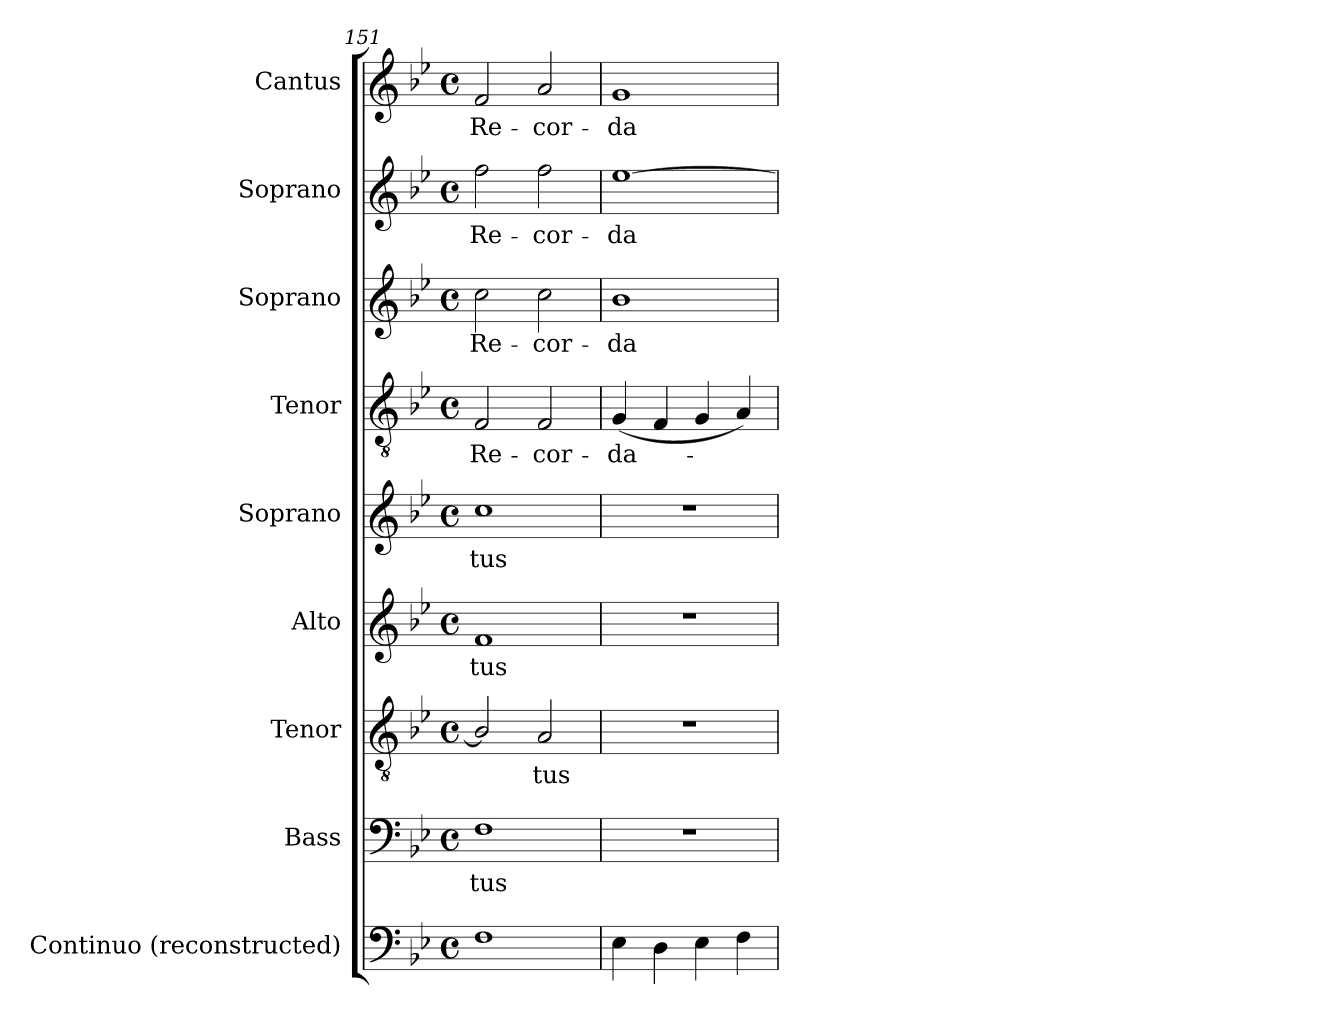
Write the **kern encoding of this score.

**kern	**kern	**text	**kern	**text	**kern	**text	**kern	**text	**kern	**text	**kern	**text	**kern	**text	**kern	**text
*part9	*part8	*part8	*part7	*part7	*part6	*part6	*part5	*part5	*part4	*part4	*part3	*part3	*part2	*part2	*part1	*part1
*staff9	*staff8	*staff8	*staff7	*staff7	*staff6	*staff6	*staff5	*staff5	*staff4	*staff4	*staff3	*staff3	*staff2	*staff2	*staff1	*staff1
*I"Continuo (reconstructed)	*I"Bass	*	*I"Tenor	*	*I"Alto	*	*I"Soprano	*	*I"Tenor	*	*I"Soprano	*	*I"Soprano	*	*I"Cantus	*
*I'Cont.	*I'B.	*	*I'T.	*	*I'A.	*	*I'S.	*	*I'T.	*	*I'S.	*	*I'S.	*	*	*
*clefF4	*clefF4	*	*clefGv2	*	*clefG2	*	*clefG2	*	*clefGv2	*	*clefG2	*	*clefG2	*	*clefG2	*
*	*	*	*ITrd7c12	*	*	*	*	*	*ITrd7c12	*	*	*	*	*	*	*
*k[b-e-]	*k[b-e-]	*	*k[b-e-]	*	*k[b-e-]	*	*k[b-e-]	*	*k[b-e-]	*	*k[b-e-]	*	*k[b-e-]	*	*k[b-e-]	*
*g:	*g:	*	*g:	*	*g:	*	*g:	*	*g:	*	*g:	*	*g:	*	*g:	*
*M4/4	*M4/4	*	*M4/4	*	*M4/4	*	*M4/4	*	*M4/4	*	*M4/4	*	*M4/4	*	*M4/4	*
*met(c)	*met(c)	*	*met(c)	*	*met(c)	*	*met(c)	*	*met(c)	*	*met(c)	*	*met(c)	*	*met(c)	*
=151	=151	=151	=151	=151	=151	=151	=151	=151	=151	=151	=151	=151	=151	=151	=151	=151
!	!	!LO:LY:b:color=#000000	!	!	!	!	!	!	!	!	!	!	!	!	!	!
!	!	!	!	!	!	!LO:LY:b:color=#000000	!	!	!	!	!	!	!	!	!	!
!	!	!	!	!	!	!	!	!LO:LY:b:color=#000000	!	!	!	!	!	!	!	!
!	!	!	!	!	!	!	!	!	!	!LO:LY:b:color=#000000	!	!	!	!	!	!
!	!	!	!	!	!	!	!	!	!	!	!	!LO:LY:b:color=#000000	!	!	!	!
!	!	!	!	!	!	!	!	!	!	!	!	!	!	!LO:LY:b:color=#000000	!	!
!	!	!	!	!	!	!	!	!	!	!	!	!	!	!	!	!LO:LY:b:color=#000000
1Fi	1Fi	-tus	2BB-i/]	.	1fi	-tus	1cci	-tus	2FFi/	Re-	2cci\	Re-	2ffi\	Re-	2fi/	Re-
!	!	!	!	!LO:LY:b:color=#000000	!	!	!	!	!	!	!	!	!	!	!	!
!	!	!	!	!	!	!	!	!	!	!LO:LY:b:color=#000000	!	!	!	!	!	!
!	!	!	!	!	!	!	!	!	!	!	!	!LO:LY:b:color=#000000	!	!	!	!
!	!	!	!	!	!	!	!	!	!	!	!	!	!	!LO:LY:b:color=#000000	!	!
!	!	!	!	!	!	!	!	!	!	!	!	!	!	!	!	!LO:LY:b:color=#000000
.	.	.	2AAi/	-tus	.	.	.	.	2FFi/	-cor-	2cci\	-cor-	2ffi\	-cor-	2ai/	-cor-
=152	=152	=152	=152	=152	=152	=152	=152	=152	=152	=152	=152	=152	=152	=152	=152	=152
!	!	!	!	!	!	!	!	!	!	!LO:LY:b:color=#000000	!	!	!	!	!	!
!	!	!	!	!	!	!	!	!	!	!	!	!LO:LY:b:color=#000000	!	!	!	!
!	!	!	!	!	!	!	!	!	!	!	!	!	!	!LO:LY:b:color=#000000	!	!
!	!	!	!	!	!	!	!	!	!	!	!	!	!	!	!	!LO:LY:b:color=#000000
4E-i\	1r	.	1r	.	1r	.	1r	.	(4GGi/	-da-	1b-i	-da-	[1ee-i	-da-	1gi	-da-
4Di\	.	.	.	.	.	.	.	.	4FFi/	.	.	.	.	.	.	.
4E-i\	.	.	.	.	.	.	.	.	4GGi/	.	.	.	.	.	.	.
4Fi\	.	.	.	.	.	.	.	.	4AAi/)	.	.	.	.	.	.	.
=	=	=	=	=	=	=	=	=	=	=	=	=	=	=	=	=
*-	*-	*-	*-	*-	*-	*-	*-	*-	*-	*-	*-	*-	*-	*-	*-	*-
